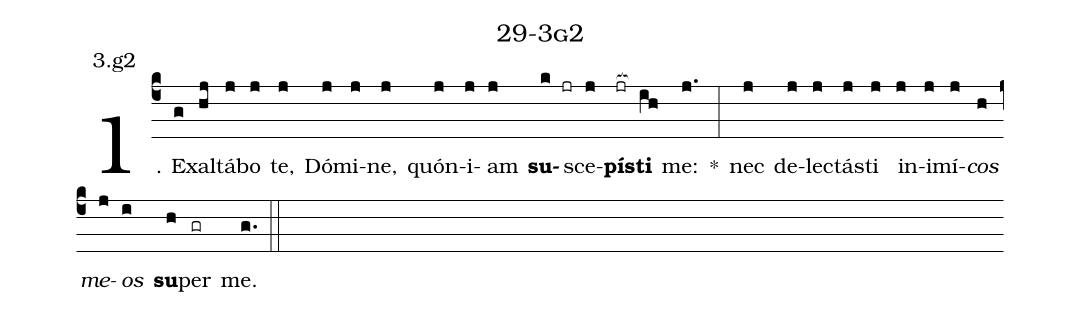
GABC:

name: 29-3g2;
annotation: 3.g2;
%%
(c4)1. Ex(g)al(hj)tá(j)bo(j) te,(j) Dó(j)mi(j)ne,(j) quón(j)i(j)am(j) <b>su</b>(k jr)sce(j)<b>pís</b>(jr[ocb:1{])<b>ti</b>(ih[ocb:0}]) me:(j.) *(:) nec(j) de(j)lec(j)tás(j)ti(j) in(j)i(j)mí(j)<i>cos</i>(h) <i>me</i>(j)<i>os</i>(i) <b>su</b>(h)per(gr) me.(g.) (::)
